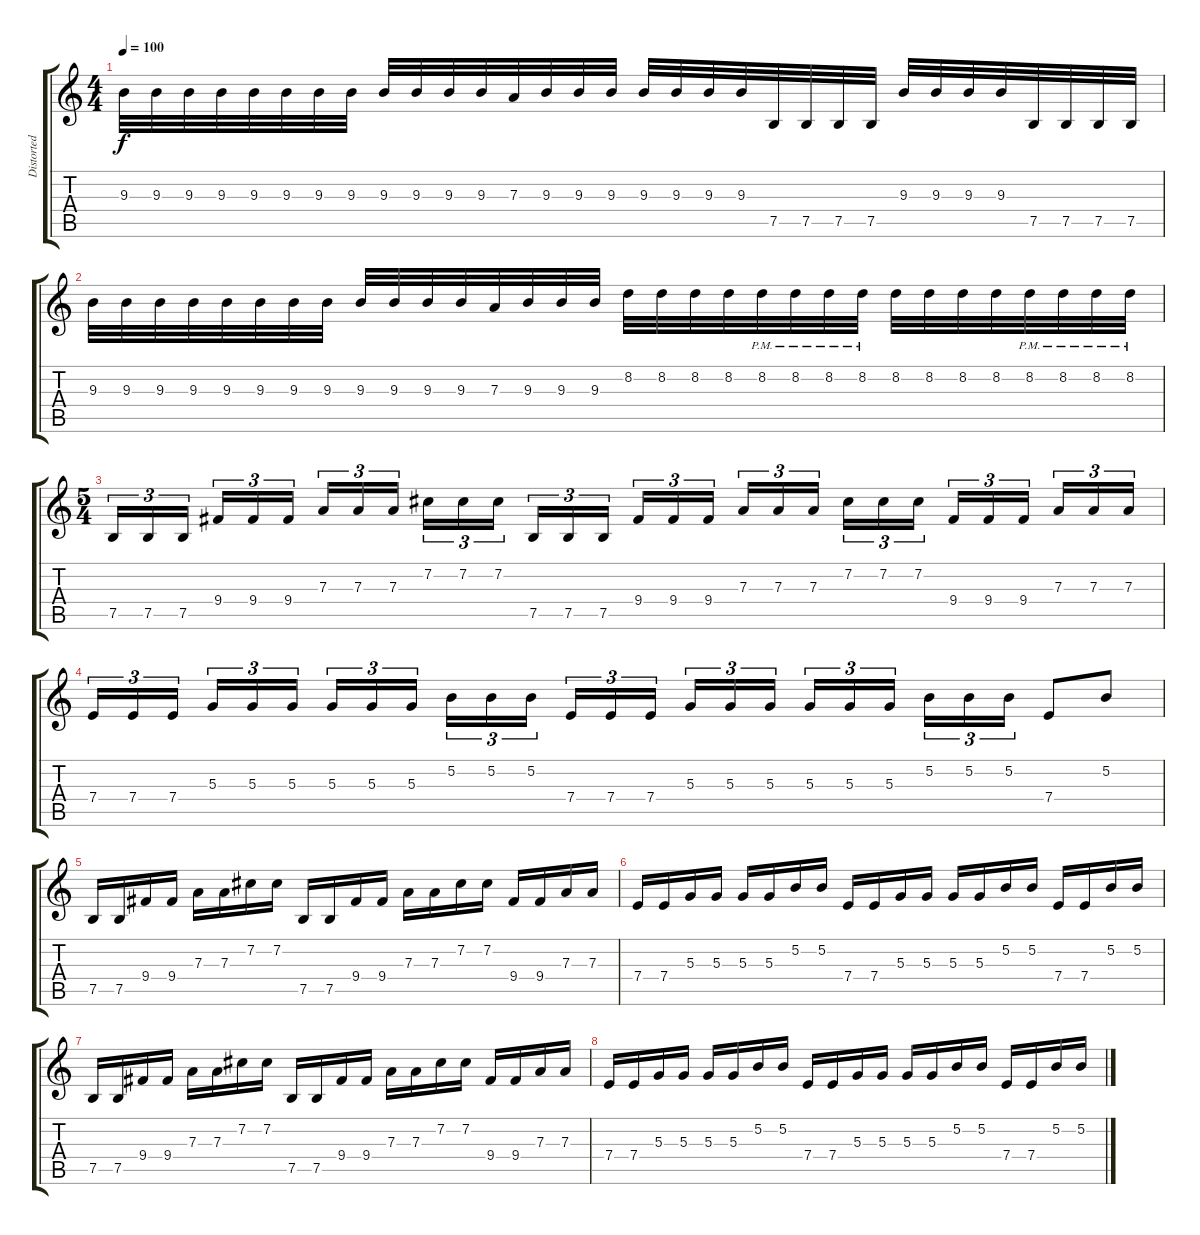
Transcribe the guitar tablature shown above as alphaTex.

\track ("Distorted Guitar 2" "Distorted ") {instrument distortionguitar}
\staff {score tabs}
\tuning (B3 Gb3 D3 A2 E2 B1) {hide}
\ts (4 4)
\tempo 100
\clef g2
\ks c
9.3.32{dy f} 9.3.32 9.3.32 9.3.32 9.3.32 9.3.32 9.3.32 9.3.32 9.3.32 9.3.32 9.3.32 9.3.32 7.3.32 9.3.32 9.3.32 9.3.32 9.3.32 9.3.32 9.3.32 9.3.32 7.5.32 7.5.32 7.5.32 7.5.32 9.3.32 9.3.32 9.3.32 9.3.32 7.5.32 7.5.32 7.5.32 7.5.32 |
9.3.32 9.3.32 9.3.32 9.3.32 9.3.32 9.3.32 9.3.32 9.3.32 9.3.32 9.3.32 9.3.32 9.3.32 7.3.32 9.3.32 9.3.32 9.3.32 8.2.32 8.2.32 8.2.32 8.2.32 8.2{pm}.32 8.2{pm}.32 8.2{pm}.32 8.2{pm}.32 8.2.32 8.2.32 8.2.32 8.2.32 8.2{pm}.32 8.2{pm}.32 8.2{pm}.32 8.2{pm}.32 |
\ts (5 4)
7.5.16{tu (3 2)} 7.5.16{tu (3 2)} 7.5.16{tu (3 2) beam splitsecondary} 9.4.16{tu (3 2)} 9.4.16{tu (3 2)} 9.4.16{tu (3 2)} 7.3.16{tu (3 2)} 7.3.16{tu (3 2)} 7.3.16{tu (3 2) beam splitsecondary} 7.2.16{tu (3 2)} 7.2.16{tu (3 2)} 7.2.16{tu (3 2)} 7.5.16{tu (3 2)} 7.5.16{tu (3 2)} 7.5.16{tu (3 2) beam splitsecondary} 9.4.16{tu (3 2)} 9.4.16{tu (3 2)} 9.4.16{tu (3 2)} 7.3.16{tu (3 2)} 7.3.16{tu (3 2)} 7.3.16{tu (3 2) beam splitsecondary} 7.2.16{tu (3 2)} 7.2.16{tu (3 2)} 7.2.16{tu (3 2)} 9.4.16{tu (3 2)} 9.4.16{tu (3 2)} 9.4.16{tu (3 2) beam splitsecondary} 7.3.16{tu (3 2)} 7.3.16{tu (3 2)} 7.3.16{tu (3 2)} |
7.4.16{tu (3 2)} 7.4.16{tu (3 2)} 7.4.16{tu (3 2) beam splitsecondary} 5.3.16{tu (3 2)} 5.3.16{tu (3 2)} 5.3.16{tu (3 2)} 5.3.16{tu (3 2)} 5.3.16{tu (3 2)} 5.3.16{tu (3 2) beam splitsecondary} 5.2.16{tu (3 2)} 5.2.16{tu (3 2)} 5.2.16{tu (3 2)} 7.4.16{tu (3 2)} 7.4.16{tu (3 2)} 7.4.16{tu (3 2) beam splitsecondary} 5.3.16{tu (3 2)} 5.3.16{tu (3 2)} 5.3.16{tu (3 2)} 5.3.16{tu (3 2)} 5.3.16{tu (3 2)} 5.3.16{tu (3 2) beam splitsecondary} 5.2.16{tu (3 2)} 5.2.16{tu (3 2)} 5.2.16{tu (3 2)} 7.4.8 5.2.8 |
7.5.16 7.5.16 9.4.16 9.4.16 7.3.16 7.3.16 7.2.16 7.2.16 7.5.16 7.5.16 9.4.16 9.4.16 7.3.16 7.3.16 7.2.16 7.2.16 9.4.16 9.4.16 7.3.16 7.3.16 |
7.4.16 7.4.16 5.3.16 5.3.16 5.3.16 5.3.16 5.2.16 5.2.16 7.4.16 7.4.16 5.3.16 5.3.16 5.3.16 5.3.16 5.2.16 5.2.16 7.4.16 7.4.16 5.2.16 5.2.16 |
7.5.16 7.5.16 9.4.16 9.4.16 7.3.16 7.3.16 7.2.16 7.2.16 7.5.16 7.5.16 9.4.16 9.4.16 7.3.16 7.3.16 7.2.16 7.2.16 9.4.16 9.4.16 7.3.16 7.3.16 |
7.4.16 7.4.16 5.3.16 5.3.16 5.3.16 5.3.16 5.2.16 5.2.16 7.4.16 7.4.16 5.3.16 5.3.16 5.3.16 5.3.16 5.2.16 5.2.16 7.4.16 7.4.16 5.2.16 5.2.16
